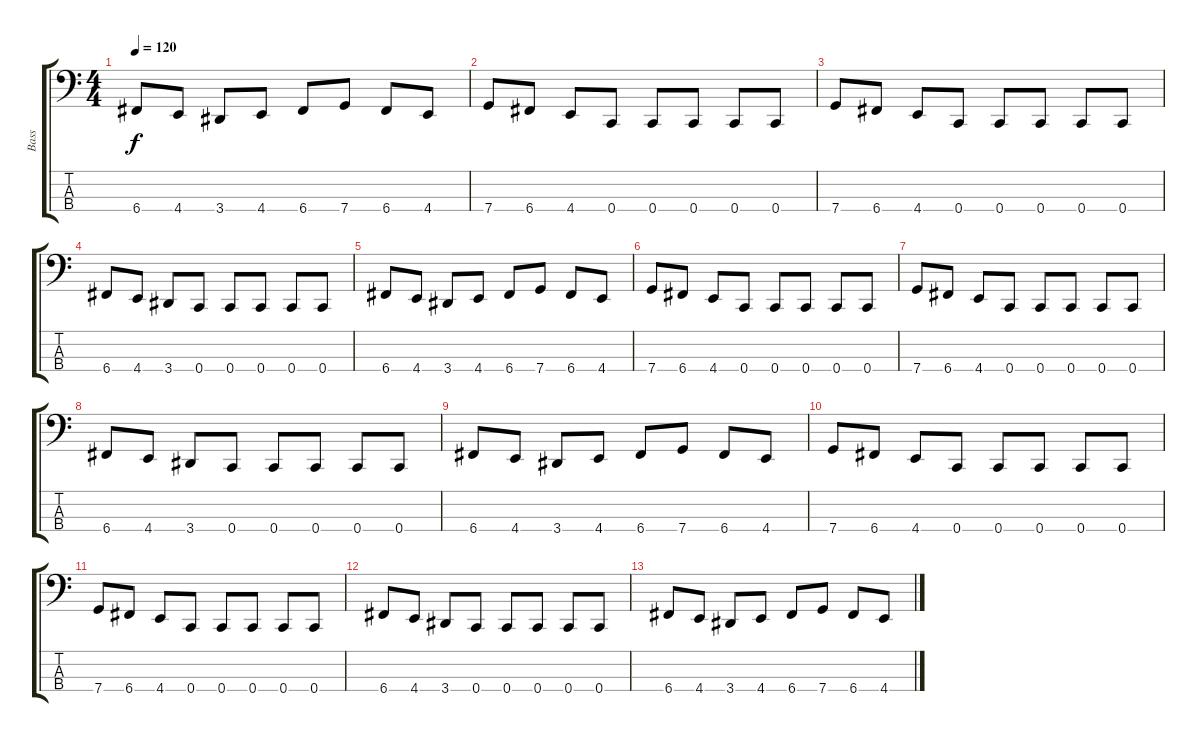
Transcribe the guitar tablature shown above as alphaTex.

\track ("Bass" "Bass") {instrument electricbassfinger}
\staff {score tabs}
\tuning (Eb2 Bb1 F1 C1) {hide}
\ts (4 4)
\tempo 120
\clef f4
\ks c
6.4.8{dy f} 4.4.8 3.4.8 4.4.8 6.4.8 7.4.8 6.4.8 4.4.8 |
7.4.8 6.4.8 4.4.8 0.4.8 0.4.8 0.4.8 0.4.8 0.4.8 |
7.4.8 6.4.8 4.4.8 0.4.8 0.4.8 0.4.8 0.4.8 0.4.8 |
6.4.8 4.4.8 3.4.8 0.4.8 0.4.8 0.4.8 0.4.8 0.4.8 |
6.4.8 4.4.8 3.4.8 4.4.8 6.4.8 7.4.8 6.4.8 4.4.8 |
7.4.8 6.4.8 4.4.8 0.4.8 0.4.8 0.4.8 0.4.8 0.4.8 |
7.4.8 6.4.8 4.4.8 0.4.8 0.4.8 0.4.8 0.4.8 0.4.8 |
6.4.8 4.4.8 3.4.8 0.4.8 0.4.8 0.4.8 0.4.8 0.4.8 |
6.4.8 4.4.8 3.4.8 4.4.8 6.4.8 7.4.8 6.4.8 4.4.8 |
7.4.8 6.4.8 4.4.8 0.4.8 0.4.8 0.4.8 0.4.8 0.4.8 |
7.4.8 6.4.8 4.4.8 0.4.8 0.4.8 0.4.8 0.4.8 0.4.8 |
6.4.8 4.4.8 3.4.8 0.4.8 0.4.8 0.4.8 0.4.8 0.4.8 |
6.4.8 4.4.8 3.4.8 4.4.8 6.4.8 7.4.8 6.4.8 4.4.8
